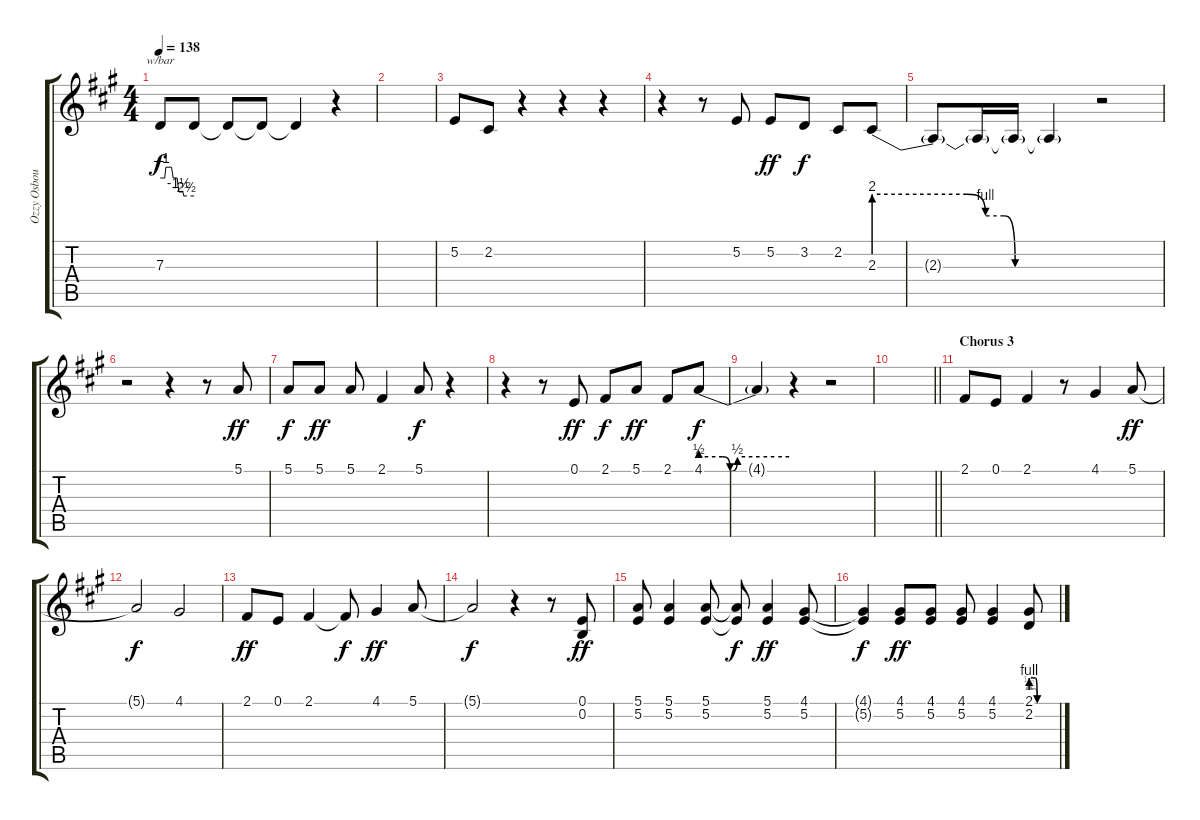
\track ("Ozzy Osbourne" "Ozzy Osbou") {instrument lead2sawtooth}
\staff {score tabs}
\tuning (E4 B3 G3 D3 A2 E2) {hide}
\ts (4 4)
\tempo 138
\clef g2
\ks a
7.3{t}.8{tbe (custom default 0 0 8 0 10 4 20 4 23 0 30 0 33 -6 40 -6 42 -10 60 -10) dy f} 7.3{t}.8 7.3{t}.8 7.3{t}.8 7.3{t}.4 r.4 |
|
5.2.8 2.2.8 r.4 r.4 r.4 |
r.4 r.8 5.2.8 5.2.8{dy ff} 3.2.8{dy f} 2.2.8 2.3{be (custom 0 8 25 8 30 4 35 4 38 0 60 0)}.8 |
2.3{t}.8 2.3{t}.16 2.3{t}.16 2.3{t}.4 r.2 |
r.2 r.4 r.8 5.1.8{dy ff} |
5.1.8{dy f} 5.1.8{dy ff} 5.1.8 2.1.4 5.1.8{dy f} r.4 |
r.4 r.8 0.1.8{dy ff} 2.1.8{dy f} 5.1.8{dy ff} 2.1.8 4.1{be (custom 0 2 15 2 20 0 25 2 40 2 50 2 60 2)}.8{dy f} |
4.1{t}.4 r.4 r.2 |
\barLineRight lightlight
|
\section ("" "Chorus 3")
2.1.8 0.1.8 2.1.4 r.8 4.1.4 5.1.8{dy ff} |
5.1{t}.2{dy f} 4.1.2 |
2.1.8{dy ff} 0.1.8 2.1.4 2.1{t}.8{dy f} 4.1.4{dy ff} 5.1.8 |
5.1{t}.2{dy f} r.4 r.8 (0.1 0.2).8{dy ff} |
(5.1 5.2).8 (5.1 5.2).4 (5.1 5.2).8 (5.1{t} 5.2{t}).8{dy f} (5.1 5.2).4{dy ff} (4.1 5.2).8 |
(4.1{t} 5.2{t}).4{dy f} (4.1 5.2).8{dy ff} (4.1 5.2).8 (4.1 5.2).8 (4.1 5.2).4 (2.1{be (custom 0 4 10 4 15 0 60 0)} 2.2{be (custom 0 2 10 2 15 0 30 0 60 0)}).8
